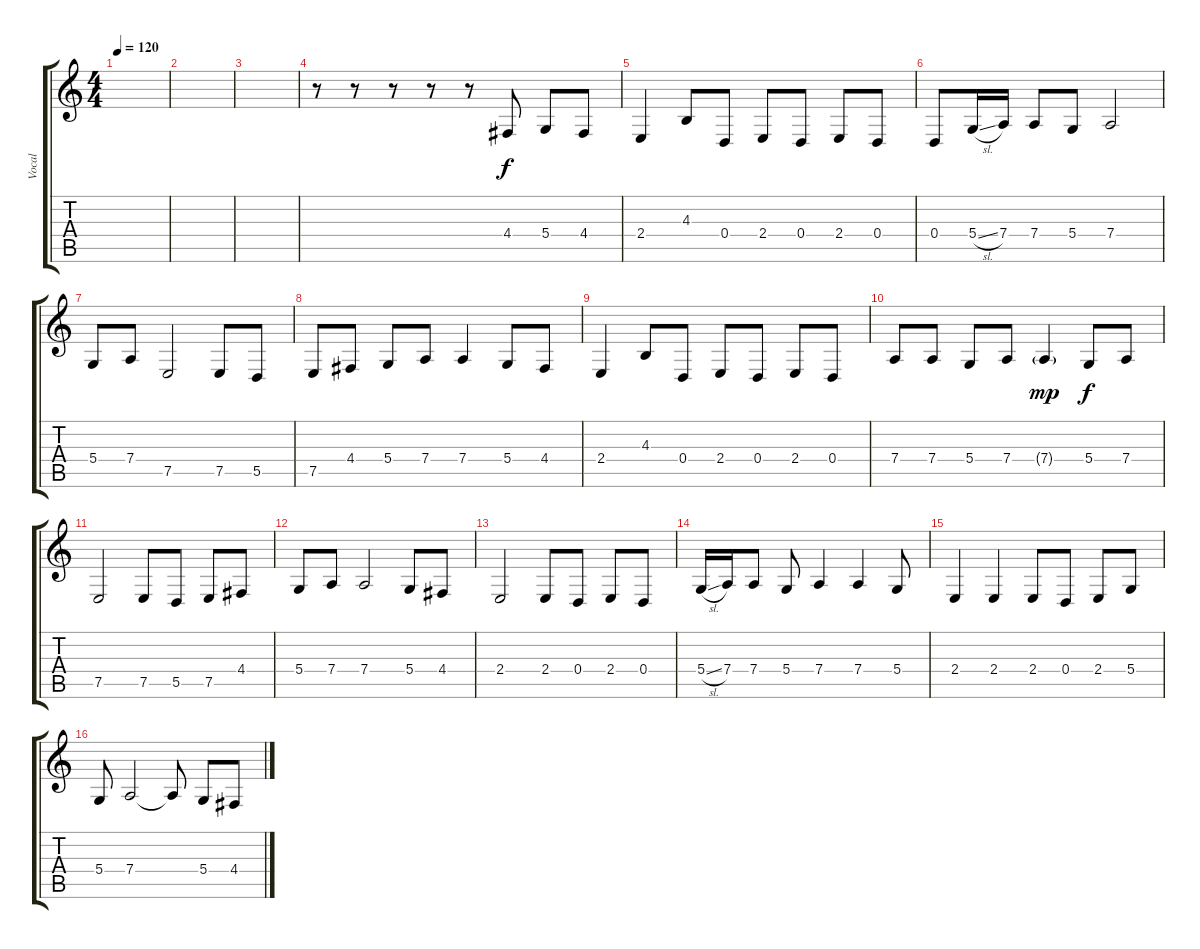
\track ("Vocal" "Vocal") {instrument lead3calliope}
\staff {score tabs}
\tuning (E4 B3 G3 D3 A2 E2) {hide}
\ts (4 4)
\tempo 120
\clef g2
\ks c
|
|
|
r.8 r.8 r.8 r.8 r.8 4.4.8 5.4.8 4.4.8 |
2.4.4 4.3.8 0.4.8 2.4.8 0.4.8 2.4.8 0.4.8 |
0.4.8 5.4{sl}.16 7.4.16 7.4.8 5.4.8 7.4.2 |
5.4.8 7.4.8 7.5.2 7.5.8 5.5.8 |
7.5.8 4.4.8 5.4.8 7.4.8 7.4.4 5.4.8 4.4.8 |
2.4.4 4.3.8 0.4.8 2.4.8 0.4.8 2.4.8 0.4.8 |
7.4.8 7.4.8 5.4.8 7.4.8 7.4{g}.4{dy mp} 5.4.8{dy f} 7.4.8 |
7.5.2 7.5.8 5.5.8 7.5.8 4.4.8 |
5.4.8 7.4.8 7.4.2 5.4.8 4.4.8 |
2.4.2 2.4.8 0.4.8 2.4.8 0.4.8 |
5.4{sl}.16 7.4.16 7.4.8 5.4.8 7.4.4 7.4.4 5.4.8 |
2.4.4 2.4.4 2.4.8 0.4.8 2.4.8 5.4.8 |
5.4.8 7.4.2 7.4{t}.8 5.4.8 4.4.8
